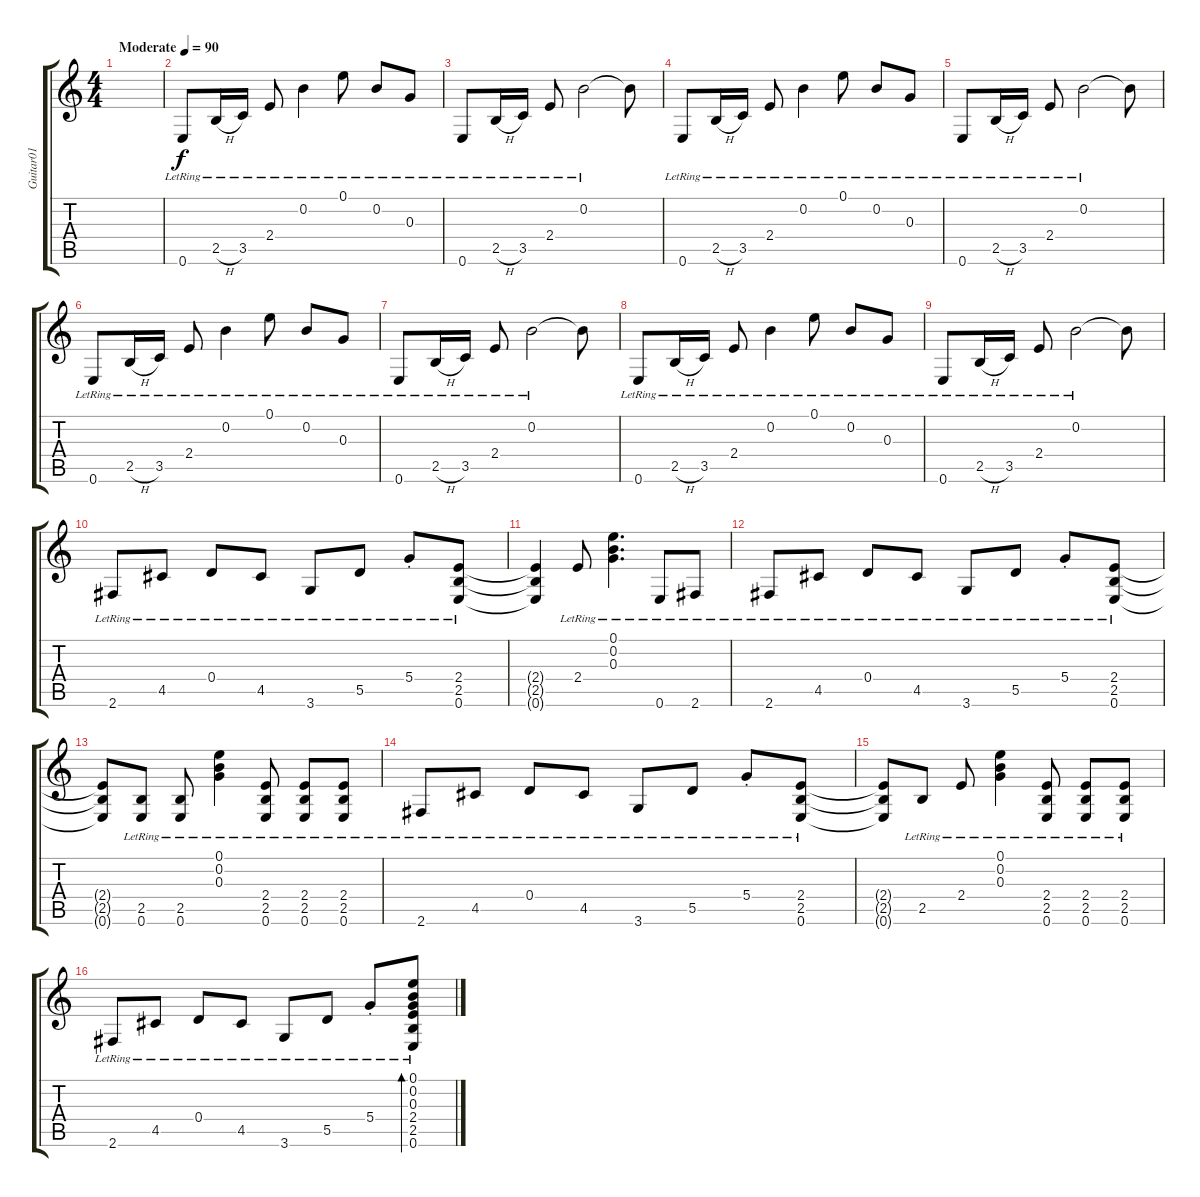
\track ("Guitar01" "Guitar01") {instrument electricguitarclean}
\staff {score tabs}
\tuning (E4 B3 G3 D3 A2 E2) {hide}
\ts (4 4)
\tempo (90 "Moderate")
\clef g2
\ks c
|
0.6{lr}.8 2.5{h lr}.16 3.5{lr}.16 2.4{lr}.8 0.2{lr}.4 0.1{lr}.8 0.2{lr}.8 0.3{lr}.8 |
0.6{lr}.8 2.5{h lr}.16 3.5{lr}.16 2.4{lr}.8 0.2{lr}.2 0.2{t}.8 |
0.6{lr}.8 2.5{h lr}.16 3.5{lr}.16 2.4{lr}.8 0.2{lr}.4 0.1{lr}.8 0.2{lr}.8 0.3{lr}.8 |
0.6{lr}.8 2.5{h lr}.16 3.5{lr}.16 2.4{lr}.8 0.2{lr}.2 0.2{t}.8 |
0.6{lr}.8 2.5{h lr}.16 3.5{lr}.16 2.4{lr}.8 0.2{lr}.4 0.1{lr}.8 0.2{lr}.8 0.3{lr}.8 |
0.6{lr}.8 2.5{h lr}.16 3.5{lr}.16 2.4{lr}.8 0.2{lr}.2 0.2{t}.8 |
0.6{lr}.8 2.5{h lr}.16 3.5{lr}.16 2.4{lr}.8 0.2{lr}.4 0.1{lr}.8 0.2{lr}.8 0.3{lr}.8 |
0.6{lr}.8 2.5{h lr}.16 3.5{lr}.16 2.4{lr}.8 0.2{lr}.2 0.2{t}.8 |
2.6{lr}.8 4.5{lr}.8 0.4{lr}.8 4.5{lr}.8 3.6{lr}.8 5.5{lr}.8 5.4{st lr}.8 (2.4{lr} 2.5{lr} 0.6{lr}).8 |
(2.4{t} 2.5{t} 0.6{t}).4 2.4{lr}.8 (0.1{lr} 0.2{lr} 0.3{lr}).4{d} 0.6{lr}.8 2.6{lr}.8 |
2.6{lr}.8 4.5{lr}.8 0.4{lr}.8 4.5{lr}.8 3.6{lr}.8 5.5{lr}.8 5.4{st lr}.8 (2.4{lr} 2.5{lr} 0.6{lr}).8 |
(2.4{t} 2.5{t} 0.6{t}).8 (2.5{lr} 0.6{lr}).8 (2.5{lr} 0.6{lr}).8 (0.1{lr} 0.2{lr} 0.3{lr}).4 (2.4{lr} 2.5{lr} 0.6{lr}).8 (2.4{lr} 2.5{lr} 0.6{lr}).8 (2.4{lr} 2.5{lr} 0.6{lr}).8 |
2.6{lr}.8 4.5{lr}.8 0.4{lr}.8 4.5{lr}.8 3.6{lr}.8 5.5{lr}.8 5.4{st lr}.8 (2.4{lr} 2.5{lr} 0.6{lr}).8 |
(2.4{t} 2.5{t} 0.6{t}).8 2.5{lr}.8 2.4{lr}.8 (0.1{lr} 0.2{lr} 0.3{lr}).4 (2.4{lr} 2.5{lr} 0.6{lr}).8 (2.4{lr} 2.5{lr} 0.6{lr}).8 (2.4{lr} 2.5{lr} 0.6{lr}).8 |
2.6{lr}.8 4.5{lr}.8 0.4{lr}.8 4.5{lr}.8 3.6{lr}.8 5.5{lr}.8 5.4{st lr}.8 (0.1{lr} 0.2{lr} 0.3{lr} 2.4{lr} 2.5{lr} 0.6{lr}).8{bd 60}
